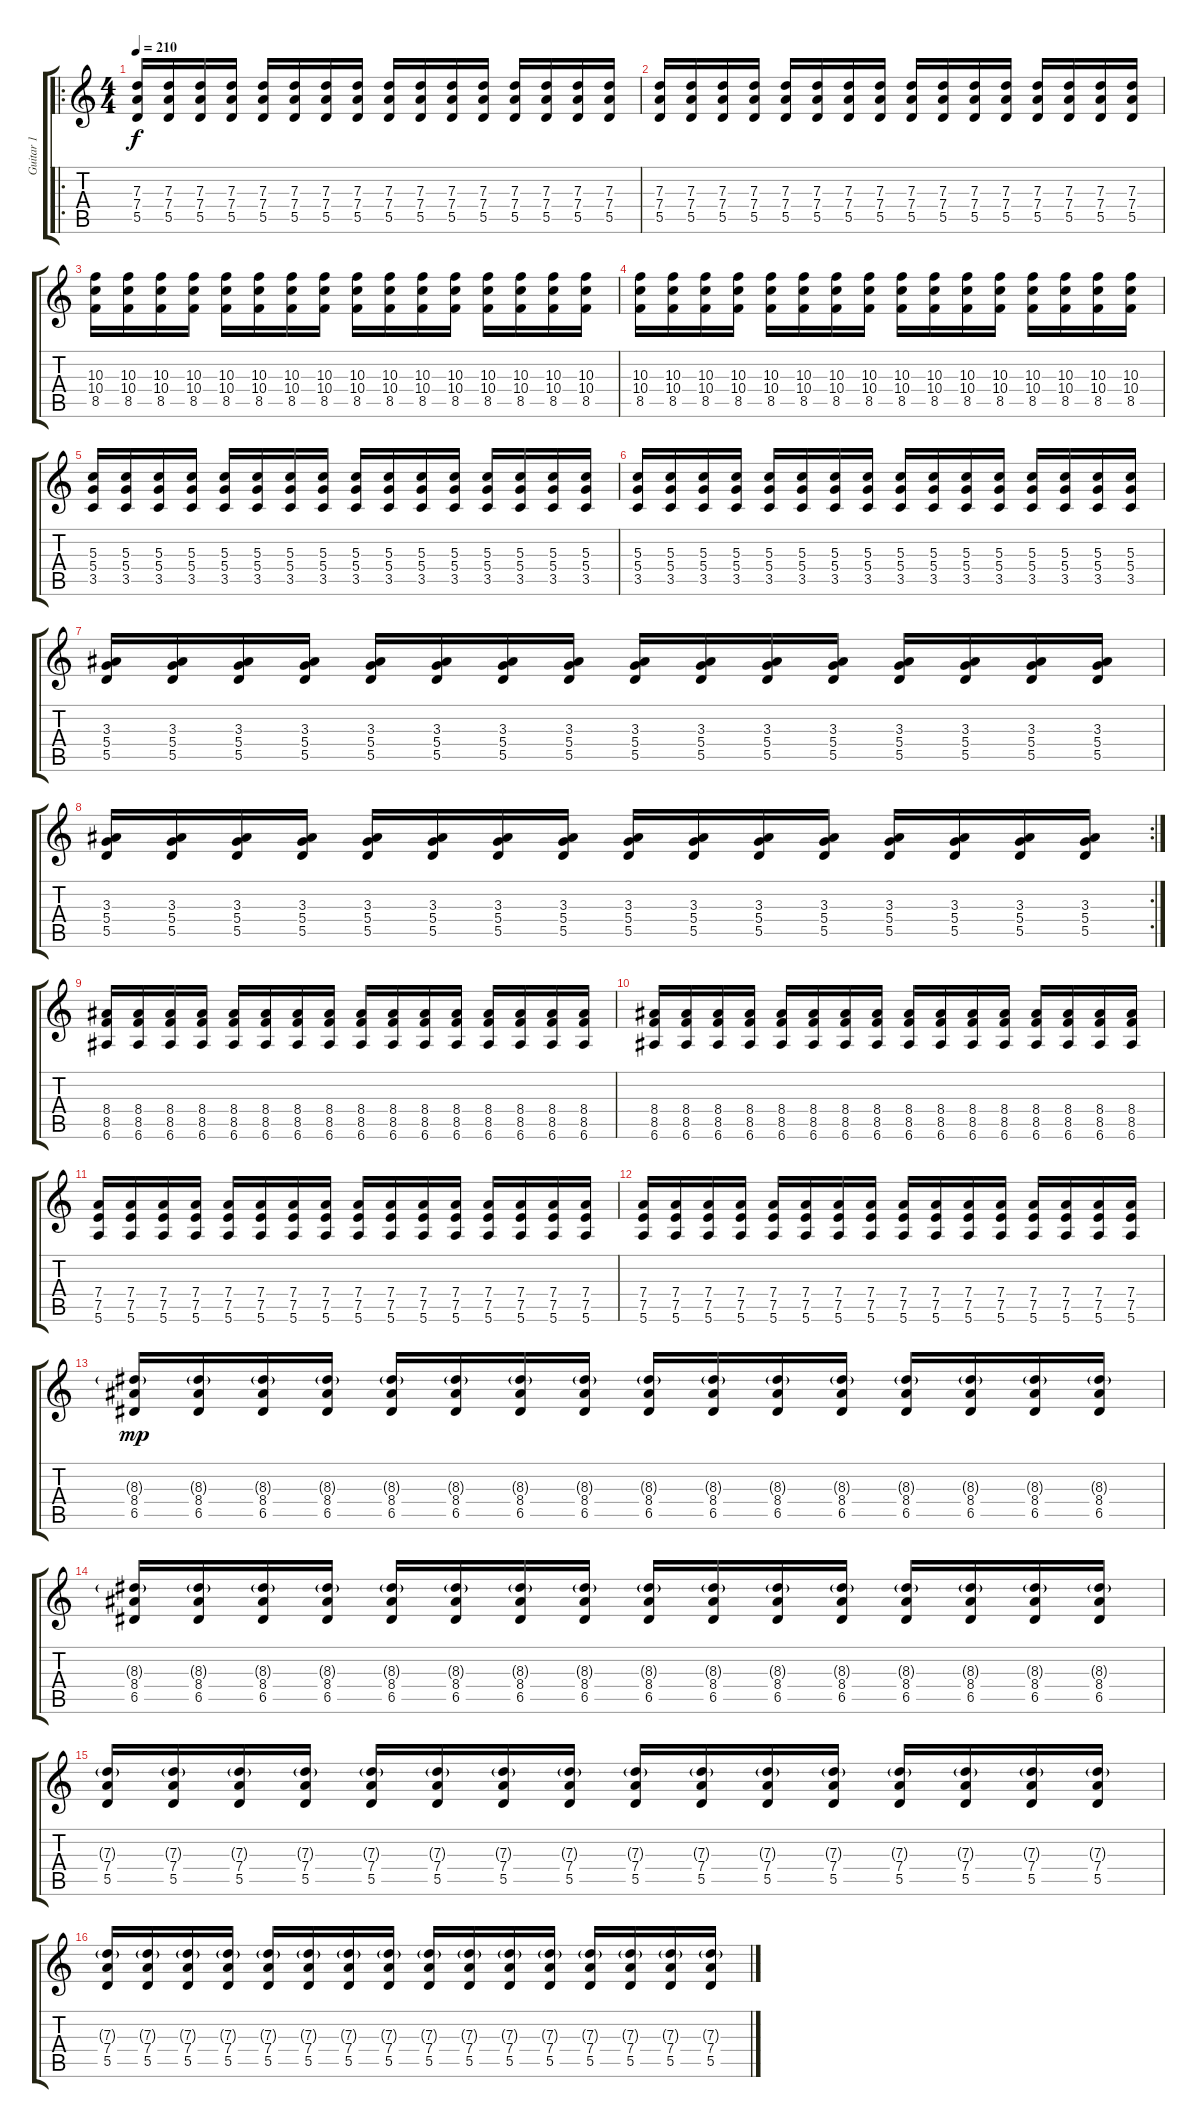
\track ("Guitar 1" "Guitar 1") {instrument distortionguitar}
\staff {score tabs}
\tuning (E4 B3 G3 D3 A2 E2) {hide}
\ro
\ts (4 4)
\tempo 210
\clef g2
\ks c
(7.3 7.4 5.5).16{dy f} (7.3 7.4 5.5).16 (7.3 7.4 5.5).16 (7.3 7.4 5.5).16 (7.3 7.4 5.5).16 (7.3 7.4 5.5).16 (7.3 7.4 5.5).16 (7.3 7.4 5.5).16 (7.3 7.4 5.5).16 (7.3 7.4 5.5).16 (7.3 7.4 5.5).16 (7.3 7.4 5.5).16 (7.3 7.4 5.5).16 (7.3 7.4 5.5).16 (7.3 7.4 5.5).16 (7.3 7.4 5.5).16 |
(7.3 7.4 5.5).16 (7.3 7.4 5.5).16 (7.3 7.4 5.5).16 (7.3 7.4 5.5).16 (7.3 7.4 5.5).16 (7.3 7.4 5.5).16 (7.3 7.4 5.5).16 (7.3 7.4 5.5).16 (7.3 7.4 5.5).16 (7.3 7.4 5.5).16 (7.3 7.4 5.5).16 (7.3 7.4 5.5).16 (7.3 7.4 5.5).16 (7.3 7.4 5.5).16 (7.3 7.4 5.5).16 (7.3 7.4 5.5).16 |
(10.3 10.4 8.5).16 (10.3 10.4 8.5).16 (10.3 10.4 8.5).16 (10.3 10.4 8.5).16 (10.3 10.4 8.5).16 (10.3 10.4 8.5).16 (10.3 10.4 8.5).16 (10.3 10.4 8.5).16 (10.3 10.4 8.5).16 (10.3 10.4 8.5).16 (10.3 10.4 8.5).16 (10.3 10.4 8.5).16 (10.3 10.4 8.5).16 (10.3 10.4 8.5).16 (10.3 10.4 8.5).16 (10.3 10.4 8.5).16 |
(10.3 10.4 8.5).16 (10.3 10.4 8.5).16 (10.3 10.4 8.5).16 (10.3 10.4 8.5).16 (10.3 10.4 8.5).16 (10.3 10.4 8.5).16 (10.3 10.4 8.5).16 (10.3 10.4 8.5).16 (10.3 10.4 8.5).16 (10.3 10.4 8.5).16 (10.3 10.4 8.5).16 (10.3 10.4 8.5).16 (10.3 10.4 8.5).16 (10.3 10.4 8.5).16 (10.3 10.4 8.5).16 (10.3 10.4 8.5).16 |
(5.3 5.4 3.5).16 (5.3 5.4 3.5).16 (5.3 5.4 3.5).16 (5.3 5.4 3.5).16 (5.3 5.4 3.5).16 (5.3 5.4 3.5).16 (5.3 5.4 3.5).16 (5.3 5.4 3.5).16 (5.3 5.4 3.5).16 (5.3 5.4 3.5).16 (5.3 5.4 3.5).16 (5.3 5.4 3.5).16 (5.3 5.4 3.5).16 (5.3 5.4 3.5).16 (5.3 5.4 3.5).16 (5.3 5.4 3.5).16 |
(5.3 5.4 3.5).16 (5.3 5.4 3.5).16 (5.3 5.4 3.5).16 (5.3 5.4 3.5).16 (5.3 5.4 3.5).16 (5.3 5.4 3.5).16 (5.3 5.4 3.5).16 (5.3 5.4 3.5).16 (5.3 5.4 3.5).16 (5.3 5.4 3.5).16 (5.3 5.4 3.5).16 (5.3 5.4 3.5).16 (5.3 5.4 3.5).16 (5.3 5.4 3.5).16 (5.3 5.4 3.5).16 (5.3 5.4 3.5).16 |
(3.3 5.4 5.5).16 (3.3 5.4 5.5).16 (3.3 5.4 5.5).16 (3.3 5.4 5.5).16 (3.3 5.4 5.5).16 (3.3 5.4 5.5).16 (3.3 5.4 5.5).16 (3.3 5.4 5.5).16 (3.3 5.4 5.5).16 (3.3 5.4 5.5).16 (3.3 5.4 5.5).16 (3.3 5.4 5.5).16 (3.3 5.4 5.5).16 (3.3 5.4 5.5).16 (3.3 5.4 5.5).16 (3.3 5.4 5.5).16 |
\rc 2
(3.3 5.4 5.5).16 (3.3 5.4 5.5).16 (3.3 5.4 5.5).16 (3.3 5.4 5.5).16 (3.3 5.4 5.5).16 (3.3 5.4 5.5).16 (3.3 5.4 5.5).16 (3.3 5.4 5.5).16 (3.3 5.4 5.5).16 (3.3 5.4 5.5).16 (3.3 5.4 5.5).16 (3.3 5.4 5.5).16 (3.3 5.4 5.5).16 (3.3 5.4 5.5).16 (3.3 5.4 5.5).16 (3.3 5.4 5.5).16 |
(8.4 8.5 6.6).16 (8.4 8.5 6.6).16 (8.4 8.5 6.6).16 (8.4 8.5 6.6).16 (8.4 8.5 6.6).16 (8.4 8.5 6.6).16 (8.4 8.5 6.6).16 (8.4 8.5 6.6).16 (8.4 8.5 6.6).16 (8.4 8.5 6.6).16 (8.4 8.5 6.6).16 (8.4 8.5 6.6).16 (8.4 8.5 6.6).16 (8.4 8.5 6.6).16 (8.4 8.5 6.6).16 (8.4 8.5 6.6).16 |
(8.4 8.5 6.6).16 (8.4 8.5 6.6).16 (8.4 8.5 6.6).16 (8.4 8.5 6.6).16 (8.4 8.5 6.6).16 (8.4 8.5 6.6).16 (8.4 8.5 6.6).16 (8.4 8.5 6.6).16 (8.4 8.5 6.6).16 (8.4 8.5 6.6).16 (8.4 8.5 6.6).16 (8.4 8.5 6.6).16 (8.4 8.5 6.6).16 (8.4 8.5 6.6).16 (8.4 8.5 6.6).16 (8.4 8.5 6.6).16 |
(7.4 7.5 5.6).16 (7.4 7.5 5.6).16 (7.4 7.5 5.6).16 (7.4 7.5 5.6).16 (7.4 7.5 5.6).16 (7.4 7.5 5.6).16 (7.4 7.5 5.6).16 (7.4 7.5 5.6).16 (7.4 7.5 5.6).16 (7.4 7.5 5.6).16 (7.4 7.5 5.6).16 (7.4 7.5 5.6).16 (7.4 7.5 5.6).16 (7.4 7.5 5.6).16 (7.4 7.5 5.6).16 (7.4 7.5 5.6).16 |
(7.4 7.5 5.6).16 (7.4 7.5 5.6).16 (7.4 7.5 5.6).16 (7.4 7.5 5.6).16 (7.4 7.5 5.6).16 (7.4 7.5 5.6).16 (7.4 7.5 5.6).16 (7.4 7.5 5.6).16 (7.4 7.5 5.6).16 (7.4 7.5 5.6).16 (7.4 7.5 5.6).16 (7.4 7.5 5.6).16 (7.4 7.5 5.6).16 (7.4 7.5 5.6).16 (7.4 7.5 5.6).16 (7.4 7.5 5.6).16 |
(8.3{g} 8.4 6.5).16{dy mp} (8.3{g} 8.4 6.5).16 (8.3{g} 8.4 6.5).16 (8.3{g} 8.4 6.5).16 (8.3{g} 8.4 6.5).16 (8.3{g} 8.4 6.5).16 (8.3{g} 8.4 6.5).16 (8.3{g} 8.4 6.5).16 (8.3{g} 8.4 6.5).16 (8.3{g} 8.4 6.5).16 (8.3{g} 8.4 6.5).16 (8.3{g} 8.4 6.5).16 (8.3{g} 8.4 6.5).16 (8.3{g} 8.4 6.5).16 (8.3{g} 8.4 6.5).16 (8.3{g} 8.4 6.5).16 |
(8.3{g} 8.4 6.5).16 (8.3{g} 8.4 6.5).16 (8.3{g} 8.4 6.5).16 (8.3{g} 8.4 6.5).16 (8.3{g} 8.4 6.5).16 (8.3{g} 8.4 6.5).16 (8.3{g} 8.4 6.5).16 (8.3{g} 8.4 6.5).16 (8.3{g} 8.4 6.5).16 (8.3{g} 8.4 6.5).16 (8.3{g} 8.4 6.5).16 (8.3{g} 8.4 6.5).16 (8.3{g} 8.4 6.5).16 (8.3{g} 8.4 6.5).16 (8.3{g} 8.4 6.5).16 (8.3{g} 8.4 6.5).16 |
(7.3{g} 7.4 5.5).16 (7.3{g} 7.4 5.5).16 (7.3{g} 7.4 5.5).16 (7.3{g} 7.4 5.5).16 (7.3{g} 7.4 5.5).16 (7.3{g} 7.4 5.5).16 (7.3{g} 7.4 5.5).16 (7.3{g} 7.4 5.5).16 (7.3{g} 7.4 5.5).16 (7.3{g} 7.4 5.5).16 (7.3{g} 7.4 5.5).16 (7.3{g} 7.4 5.5).16 (7.3{g} 7.4 5.5).16 (7.3{g} 7.4 5.5).16 (7.3{g} 7.4 5.5).16 (7.3{g} 7.4 5.5).16 |
(7.3{g} 7.4 5.5).16 (7.3{g} 7.4 5.5).16 (7.3{g} 7.4 5.5).16 (7.3{g} 7.4 5.5).16 (7.3{g} 7.4 5.5).16 (7.3{g} 7.4 5.5).16 (7.3{g} 7.4 5.5).16 (7.3{g} 7.4 5.5).16 (7.3{g} 7.4 5.5).16 (7.3{g} 7.4 5.5).16 (7.3{g} 7.4 5.5).16 (7.3{g} 7.4 5.5).16 (7.3{g} 7.4 5.5).16 (7.3{g} 7.4 5.5).16 (7.3{g} 7.4 5.5).16 (7.3{g} 7.4 5.5).16
